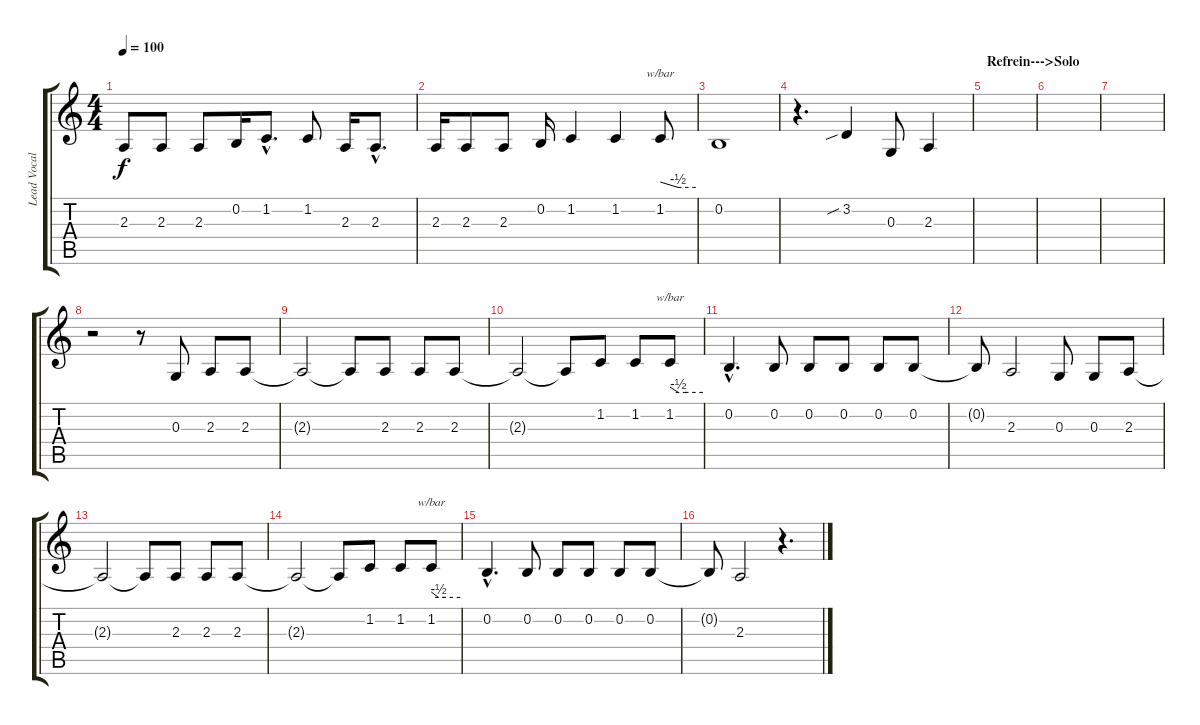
\track ("Lead Vocals" "Lead Vocal") {instrument drawbarorgan}
\staff {score tabs}
\tuning (E4 B3 G3 D3 A2 E2) {hide}
\ts (4 4)
\tempo 100
\clef g2
\ks c
2.3.8{dy f} 2.3.8 2.3.8 0.2.16 1.2{hac}.8{d} 1.2.8 2.3.16 2.3{hac}.8{d} |
2.3.16 2.3.8 2.3.8 0.2.16 1.2.4 1.2.4 1.2.8{tbe (custom default 0 0 30 -2 60 -2)} |
0.2.1 |
r.4{d} 3.2{sib}.4 0.3.8 2.3.4 |
\section ("" "Refrein--->Solo")
|
|
|
r.2 r.8 0.3.8 2.3.8 2.3.8 |
2.3{t}.2 2.3{t}.8 2.3.8 2.3.8 2.3.8 |
2.3{t}.2 2.3{t}.8 1.2.8 1.2.8 1.2.8{tbe (custom default 0 0 15 -2 30 -2 60 -2)} |
0.2{hac}.4{d} 0.2.8 0.2.8 0.2.8 0.2.8 0.2.8 |
0.2{t}.8 2.3.2 0.3.8 0.3.8 2.3.8 |
2.3{t}.2 2.3{t}.8 2.3.8 2.3.8 2.3.8 |
2.3{t}.2 2.3{t}.8 1.2.8 1.2.8 1.2.8{tbe (custom default 0 0 15 -2 30 -2 60 -2)} |
0.2{hac}.4{d} 0.2.8 0.2.8 0.2.8 0.2.8 0.2.8 |
0.2{t}.8 2.3.2 r.4{d}
